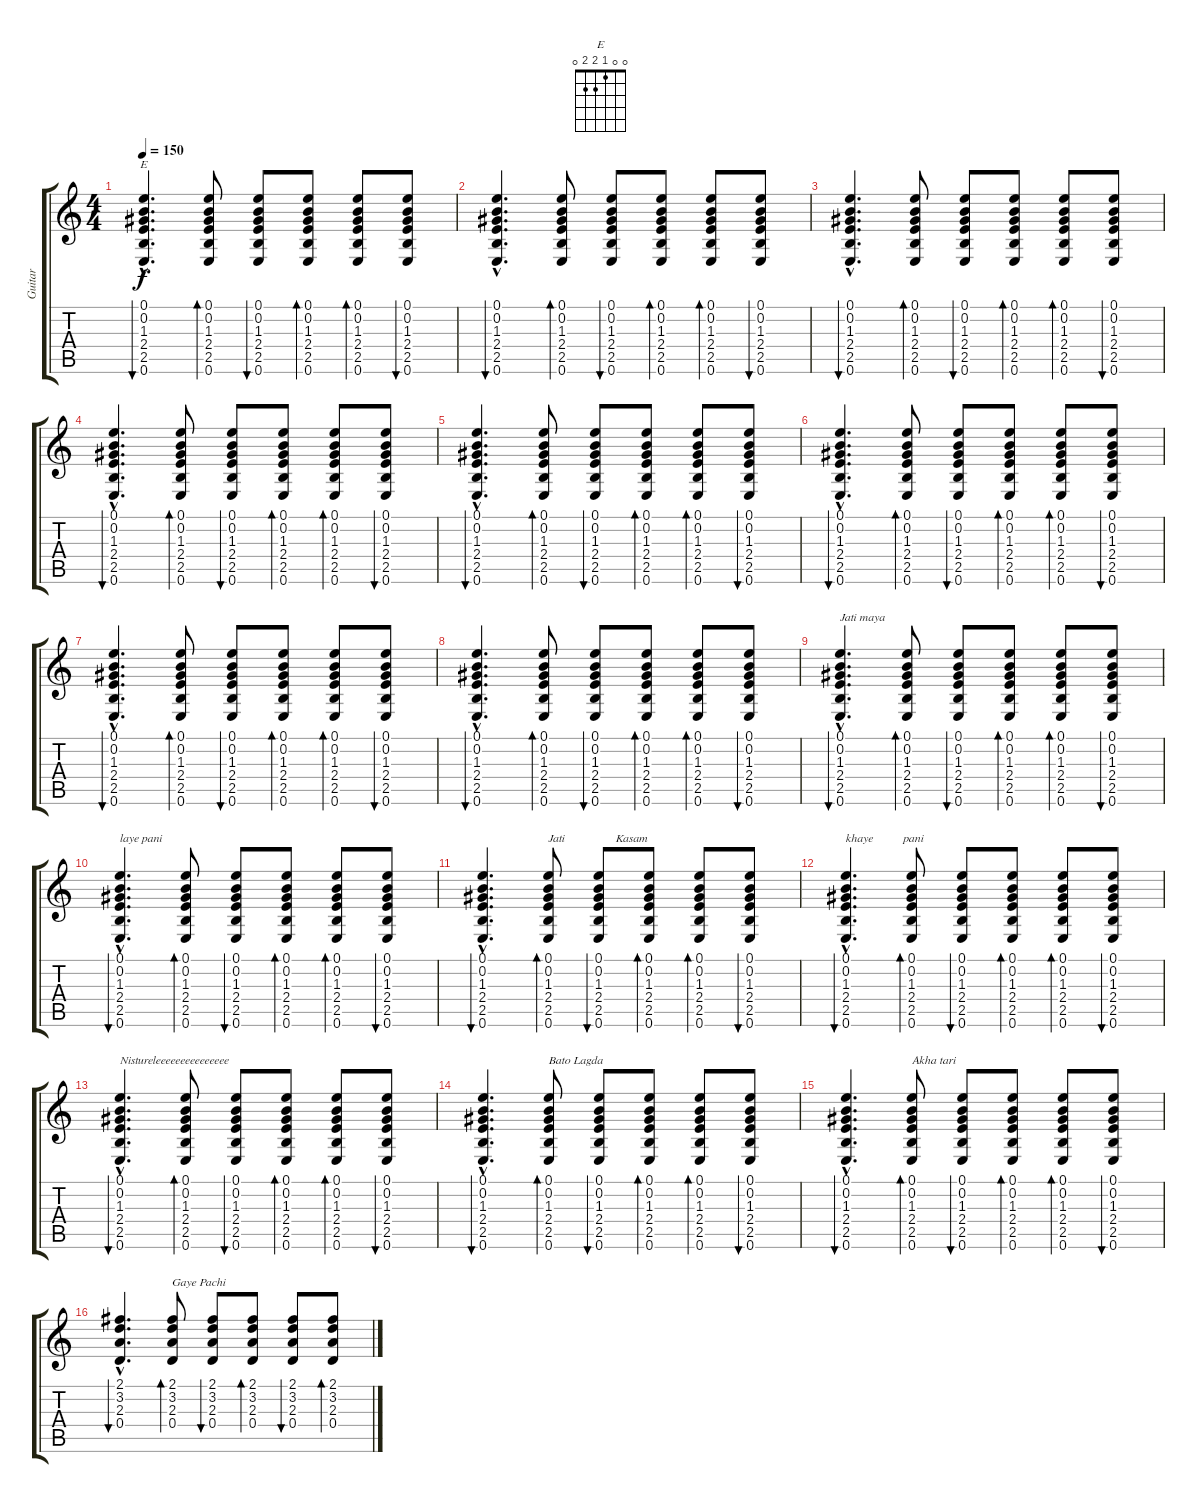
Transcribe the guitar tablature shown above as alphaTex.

\track ("Guitar" "Guitar") {instrument acousticguitarnylon}
\staff {score tabs}
\tuning (E4 B3 G3 D3 A2 E2) {hide}
\chord ("E" 0 0 1 2 2 0)
\ts (4 4)
\tempo 150
\clef g2
\ks c
(0.1{hac} 0.2{hac} 1.3{hac} 2.4{hac} 2.5{hac} 0.6{hac}).4{d bu 120 ch "E" dy f} (0.1 0.2 1.3 2.4 2.5 0.6).8{bd 30} (0.1 0.2 1.3 2.4 2.5 0.6).8{bu 30} (0.1 0.2 1.3 2.4 2.5 0.6).8{bd 30} (0.1 0.2 1.3 2.4 2.5 0.6).8{bd 30} (0.1 0.2 1.3 2.4 2.5 0.6).8{bu 30} |
(0.1{hac} 0.2{hac} 1.3{hac} 2.4{hac} 2.5{hac} 0.6{hac}).4{d bu 120} (0.1 0.2 1.3 2.4 2.5 0.6).8{bd 30} (0.1 0.2 1.3 2.4 2.5 0.6).8{bu 30} (0.1 0.2 1.3 2.4 2.5 0.6).8{bd 30} (0.1 0.2 1.3 2.4 2.5 0.6).8{bd 30} (0.1 0.2 1.3 2.4 2.5 0.6).8{bu 30} |
(0.1{hac} 0.2{hac} 1.3{hac} 2.4{hac} 2.5{hac} 0.6{hac}).4{d bu 120} (0.1 0.2 1.3 2.4 2.5 0.6).8{bd 30} (0.1 0.2 1.3 2.4 2.5 0.6).8{bu 30} (0.1 0.2 1.3 2.4 2.5 0.6).8{bd 30} (0.1 0.2 1.3 2.4 2.5 0.6).8{bd 30} (0.1 0.2 1.3 2.4 2.5 0.6).8{bu 30} |
(0.1{hac} 0.2{hac} 1.3{hac} 2.4{hac} 2.5{hac} 0.6{hac}).4{d bu 120} (0.1 0.2 1.3 2.4 2.5 0.6).8{bd 30} (0.1 0.2 1.3 2.4 2.5 0.6).8{bu 30} (0.1 0.2 1.3 2.4 2.5 0.6).8{bd 30} (0.1 0.2 1.3 2.4 2.5 0.6).8{bd 30} (0.1 0.2 1.3 2.4 2.5 0.6).8{bu 30} |
(0.1{hac} 0.2{hac} 1.3{hac} 2.4{hac} 2.5{hac} 0.6{hac}).4{d bu 120} (0.1 0.2 1.3 2.4 2.5 0.6).8{bd 30} (0.1 0.2 1.3 2.4 2.5 0.6).8{bu 30} (0.1 0.2 1.3 2.4 2.5 0.6).8{bd 30} (0.1 0.2 1.3 2.4 2.5 0.6).8{bd 30} (0.1 0.2 1.3 2.4 2.5 0.6).8{bu 30} |
(0.1{hac} 0.2{hac} 1.3{hac} 2.4{hac} 2.5{hac} 0.6{hac}).4{d bu 120} (0.1 0.2 1.3 2.4 2.5 0.6).8{bd 30} (0.1 0.2 1.3 2.4 2.5 0.6).8{bu 30} (0.1 0.2 1.3 2.4 2.5 0.6).8{bd 30} (0.1 0.2 1.3 2.4 2.5 0.6).8{bd 30} (0.1 0.2 1.3 2.4 2.5 0.6).8{bu 30} |
(0.1{hac} 0.2{hac} 1.3{hac} 2.4{hac} 2.5{hac} 0.6{hac}).4{d bu 120} (0.1 0.2 1.3 2.4 2.5 0.6).8{bd 30} (0.1 0.2 1.3 2.4 2.5 0.6).8{bu 30} (0.1 0.2 1.3 2.4 2.5 0.6).8{bd 30} (0.1 0.2 1.3 2.4 2.5 0.6).8{bd 30} (0.1 0.2 1.3 2.4 2.5 0.6).8{bu 30} |
(0.1{hac} 0.2{hac} 1.3{hac} 2.4{hac} 2.5{hac} 0.6{hac}).4{d bu 120} (0.1 0.2 1.3 2.4 2.5 0.6).8{bd 30} (0.1 0.2 1.3 2.4 2.5 0.6).8{bu 30} (0.1 0.2 1.3 2.4 2.5 0.6).8{bd 30} (0.1 0.2 1.3 2.4 2.5 0.6).8{bd 30} (0.1 0.2 1.3 2.4 2.5 0.6).8{bu 30} |
(0.1{hac} 0.2{hac} 1.3{hac} 2.4{hac} 2.5{hac} 0.6{hac}).4{d bu 120 txt "Jati maya "} (0.1 0.2 1.3 2.4 2.5 0.6).8{bd 30} (0.1 0.2 1.3 2.4 2.5 0.6).8{bu 30} (0.1 0.2 1.3 2.4 2.5 0.6).8{bd 30} (0.1 0.2 1.3 2.4 2.5 0.6).8{bd 30} (0.1 0.2 1.3 2.4 2.5 0.6).8{bu 30} |
(0.1{hac} 0.2{hac} 1.3{hac} 2.4{hac} 2.5{hac} 0.6{hac}).4{d bu 120 txt "laye pani"} (0.1 0.2 1.3 2.4 2.5 0.6).8{bd 30} (0.1 0.2 1.3 2.4 2.5 0.6).8{bu 30} (0.1 0.2 1.3 2.4 2.5 0.6).8{bd 30} (0.1 0.2 1.3 2.4 2.5 0.6).8{bd 30} (0.1 0.2 1.3 2.4 2.5 0.6).8{bu 30} |
(0.1{hac} 0.2{hac} 1.3{hac} 2.4{hac} 2.5{hac} 0.6{hac}).4{d bu 120} (0.1 0.2 1.3 2.4 2.5 0.6).8{bd 30 txt "Jati                 Kasam"} (0.1 0.2 1.3 2.4 2.5 0.6).8{bu 30} (0.1 0.2 1.3 2.4 2.5 0.6).8{bd 30} (0.1 0.2 1.3 2.4 2.5 0.6).8{bd 30} (0.1 0.2 1.3 2.4 2.5 0.6).8{bu 30} |
(0.1{hac} 0.2{hac} 1.3{hac} 2.4{hac} 2.5{hac} 0.6{hac}).4{d bu 120 txt "khaye          pani"} (0.1 0.2 1.3 2.4 2.5 0.6).8{bd 30} (0.1 0.2 1.3 2.4 2.5 0.6).8{bu 30} (0.1 0.2 1.3 2.4 2.5 0.6).8{bd 30} (0.1 0.2 1.3 2.4 2.5 0.6).8{bd 30} (0.1 0.2 1.3 2.4 2.5 0.6).8{bu 30} |
(0.1{hac} 0.2{hac} 1.3{hac} 2.4{hac} 2.5{hac} 0.6{hac}).4{d bu 120 txt "Nistureleeeeeeeeeeeeeee"} (0.1 0.2 1.3 2.4 2.5 0.6).8{bd 30} (0.1 0.2 1.3 2.4 2.5 0.6).8{bu 30} (0.1 0.2 1.3 2.4 2.5 0.6).8{bd 30} (0.1 0.2 1.3 2.4 2.5 0.6).8{bd 30} (0.1 0.2 1.3 2.4 2.5 0.6).8{bu 30} |
(0.1{hac} 0.2{hac} 1.3{hac} 2.4{hac} 2.5{hac} 0.6{hac}).4{d bu 120} (0.1 0.2 1.3 2.4 2.5 0.6).8{bd 30 txt "Bato Lagda"} (0.1 0.2 1.3 2.4 2.5 0.6).8{bu 30} (0.1 0.2 1.3 2.4 2.5 0.6).8{bd 30} (0.1 0.2 1.3 2.4 2.5 0.6).8{bd 30} (0.1 0.2 1.3 2.4 2.5 0.6).8{bu 30} |
(0.1{hac} 0.2{hac} 1.3{hac} 2.4{hac} 2.5{hac} 0.6{hac}).4{d bu 120} (0.1 0.2 1.3 2.4 2.5 0.6).8{bd 30 txt "Akha tari"} (0.1 0.2 1.3 2.4 2.5 0.6).8{bu 30} (0.1 0.2 1.3 2.4 2.5 0.6).8{bd 30} (0.1 0.2 1.3 2.4 2.5 0.6).8{bd 30} (0.1 0.2 1.3 2.4 2.5 0.6).8{bu 30} |
(2.1{hac} 3.2{hac} 2.3{hac} 0.4{hac}).4{d bu 30} (2.1 3.2 2.3 0.4).8{bd 30 txt "Gaye Pachi"} (2.1 3.2 2.3 0.4).8{bu 30} (2.1 3.2 2.3 0.4).8{bd 30} (2.1 3.2 2.3 0.4).8{bu 30} (2.1 3.2 2.3 0.4).8{bd 30}
